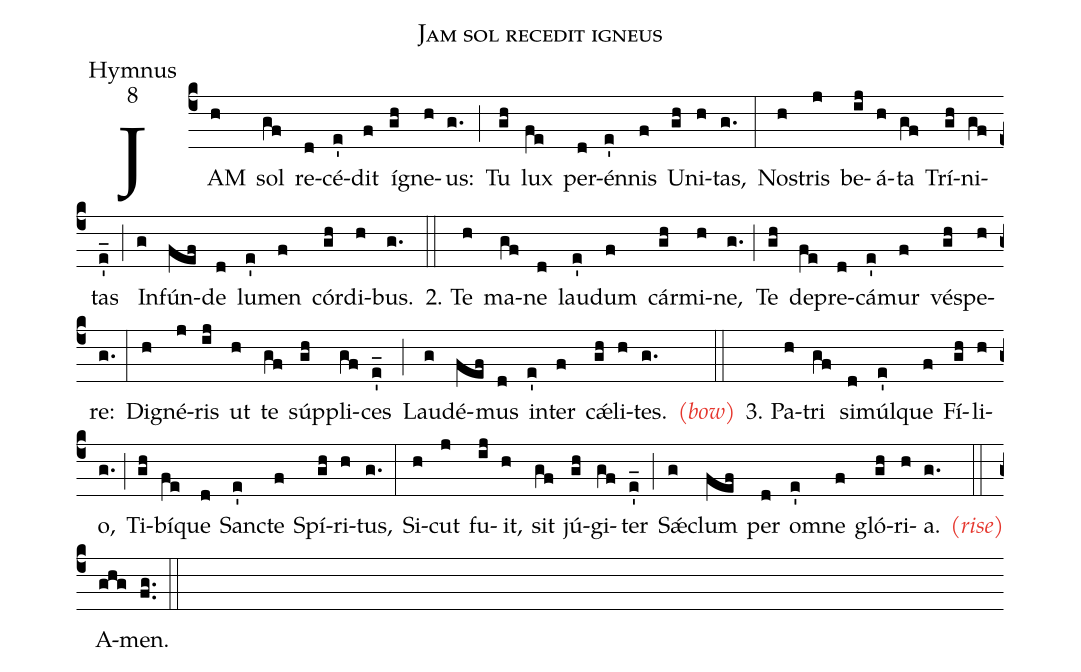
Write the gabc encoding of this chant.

name:Jam sol recedit igneus;
office-part:Hymnus;
mode:8;
%%
(c4) JAM(h) sol(gf) re(d)cé(e')dit(f) í(gh)gne(h)us:(g.) (;) Tu(gh) lux(fe) per(d)én(e')nis(f) U(gh)ni(h)tas,(g.) (:) No(h)stris(j) be(ij)á(h)ta(gf) Trí(gh)ni(gf)tas(e'_) (;) In(g)fún(fef)de(d) lu(e')men(f) cór(gh)di(h)bus.(g.) (::) 2. Te(h) ma(gf)ne(d) lau(e')dum(f) cár(gh)mi(h)ne,(g.) (;) Te(gh) de(fe)pre(d)cá(e')mur(f) vé(gh)spe(h)re:(g.) (:) Di(h)gné(j)ris(ij) ut(h) te(gf) súp(gh)pli(gf)ces(e'_) (;) Lau(g)dé(fef)mus(d) in(e')ter(f) c<sp>'æ</sp>(gh)li(h)tes.(g.) <c><sp>(</sp><i>bow</i><sp>)</sp></c>(::) 3. Pa(h)tri(gf) si(d)múl(e')que(f) Fí(gh)li(h)o,(g.) (;) Ti(gh)bí(fe)que(d) San(e')cte(f) Spí(gh)ri(h)tus,(g.) (:) Si(h)cut(j) fu(ij)it,(h) sit(gf) jú(gh)gi(gf)ter(e'_) (;) S<sp>'æ</sp>(g)clum(fef) per(d) o(e')mne(f) gló(gh)ri(h)a.(g.) <c><sp>(</sp><i>rise</i><sp>)</sp></c>(::) A(ghg)men.(fg..) (::)
